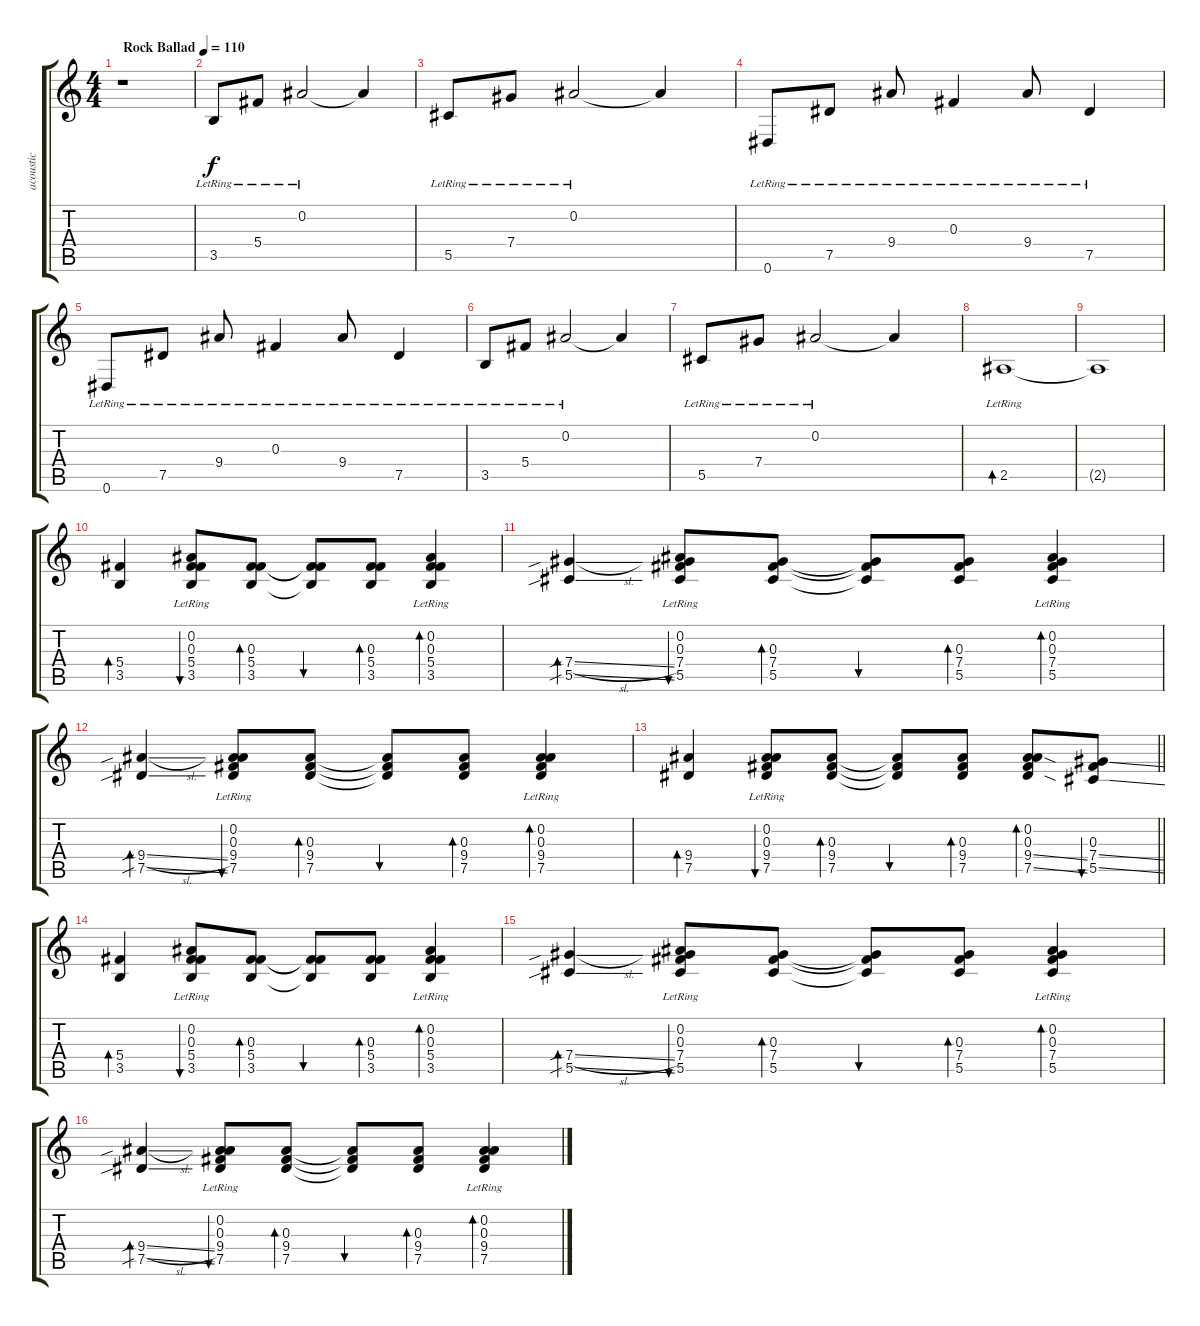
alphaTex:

\track ("acoustic" "acoustic") {instrument acousticguitarsteel}
\staff {score tabs}
\tuning (Eb4 Bb3 Gb3 Db3 Ab2 Eb2) {hide}
\ts (4 4)
\tempo (110 "Rock Ballad")
\clef g2
\ks c
r.1{dy f instrument acousticguitarsteel} |
3.5{lr}.8{beam Up} 5.4{lr}.8 0.2{lr}.2 0.2{t}.4 |
5.5{lr}.8 7.4{lr}.8 0.2{lr}.2 0.2{t}.4 |
0.6{lr}.8 7.5{lr}.8 9.4{lr}.8 0.3{lr}.4 9.4{lr}.8 7.5{lr}.4 |
0.6{lr}.8 7.5{lr}.8 9.4{lr}.8 0.3{lr}.4 9.4{lr}.8 7.5{lr}.4 |
3.5{lr}.8{beam Up} 5.4{lr}.8 0.2{lr}.2 0.2{t}.4 |
5.5{lr}.8 7.4{lr}.8 0.2{lr}.2 0.2{t}.4 |
2.5{lr}.1{bd 240} |
2.5{t}.1 |
(5.4 3.5).4{bd 120} (0.2{lr} 0.3{lr} 5.4 3.5).8{bu 120} (0.3 5.4 3.5).8{bd 120} (0.3{t} 5.4{t} 3.5{t}).8{bu 120} (0.3 5.4 3.5).8{bd 120} (0.2{lr} 0.3{lr} 5.4 3.5).4{bd 120} |
(7.4{sib sl} 5.5{sib ss}).4{bd 120} (0.2{lr} 0.3{lr} 7.4 5.5).8{bu 120} (0.3 7.4 5.5).8{bd 120} (0.3{t} 7.4{t} 5.5{t}).8{bu 120} (0.3 7.4 5.5).8{bd 120} (0.2{lr} 0.3{lr} 7.4 5.5).4{bd 120} |
(9.4{sib sl} 7.5{sib ss}).4{bd 120} (0.2{lr} 0.3{lr} 9.4 7.5).8{bu 120} (0.3 9.4 7.5).8{bd 120} (0.3{t} 9.4{t} 7.5{t}).8{bu 120} (0.3 9.4 7.5).8{bd 120} (0.2{lr} 0.3{lr} 9.4 7.5).4{bd 120} |
\barLineRight lightlight
(9.4 7.5).4{bd 120} (0.2{lr} 0.3{lr} 9.4 7.5).8{bu 120} (0.3 9.4 7.5).8{bd 120} (0.3{t} 9.4{t} 7.5{t}).8{bu 120} (0.3 9.4 7.5).8{bd 120} (0.2 0.3 9.4{ss} 7.5{ss}).8{bd 120} (0.3 7.4{ss} 5.5{ss}).8{bu 60} |
(5.4 3.5).4{bd 120} (0.2{lr} 0.3{lr} 5.4 3.5).8{bu 120} (0.3 5.4 3.5).8{bd 120} (0.3{t} 5.4{t} 3.5{t}).8{bu 120} (0.3 5.4 3.5).8{bd 120} (0.2{lr} 0.3{lr} 5.4 3.5).4{bd 120} |
(7.4{sib sl} 5.5{sib ss}).4{bd 120} (0.2{lr} 0.3{lr} 7.4 5.5).8{bu 120} (0.3 7.4 5.5).8{bd 120} (0.3{t} 7.4{t} 5.5{t}).8{bu 120} (0.3 7.4 5.5).8{bd 120} (0.2{lr} 0.3{lr} 7.4 5.5).4{bd 120} |
(9.4{sib sl} 7.5{sib ss}).4{bd 120} (0.2{lr} 0.3{lr} 9.4 7.5).8{bu 120} (0.3 9.4 7.5).8{bd 120} (0.3{t} 9.4{t} 7.5{t}).8{bu 120} (0.3 9.4 7.5).8{bd 120} (0.2{lr} 0.3{lr} 9.4 7.5).4{bd 120}
